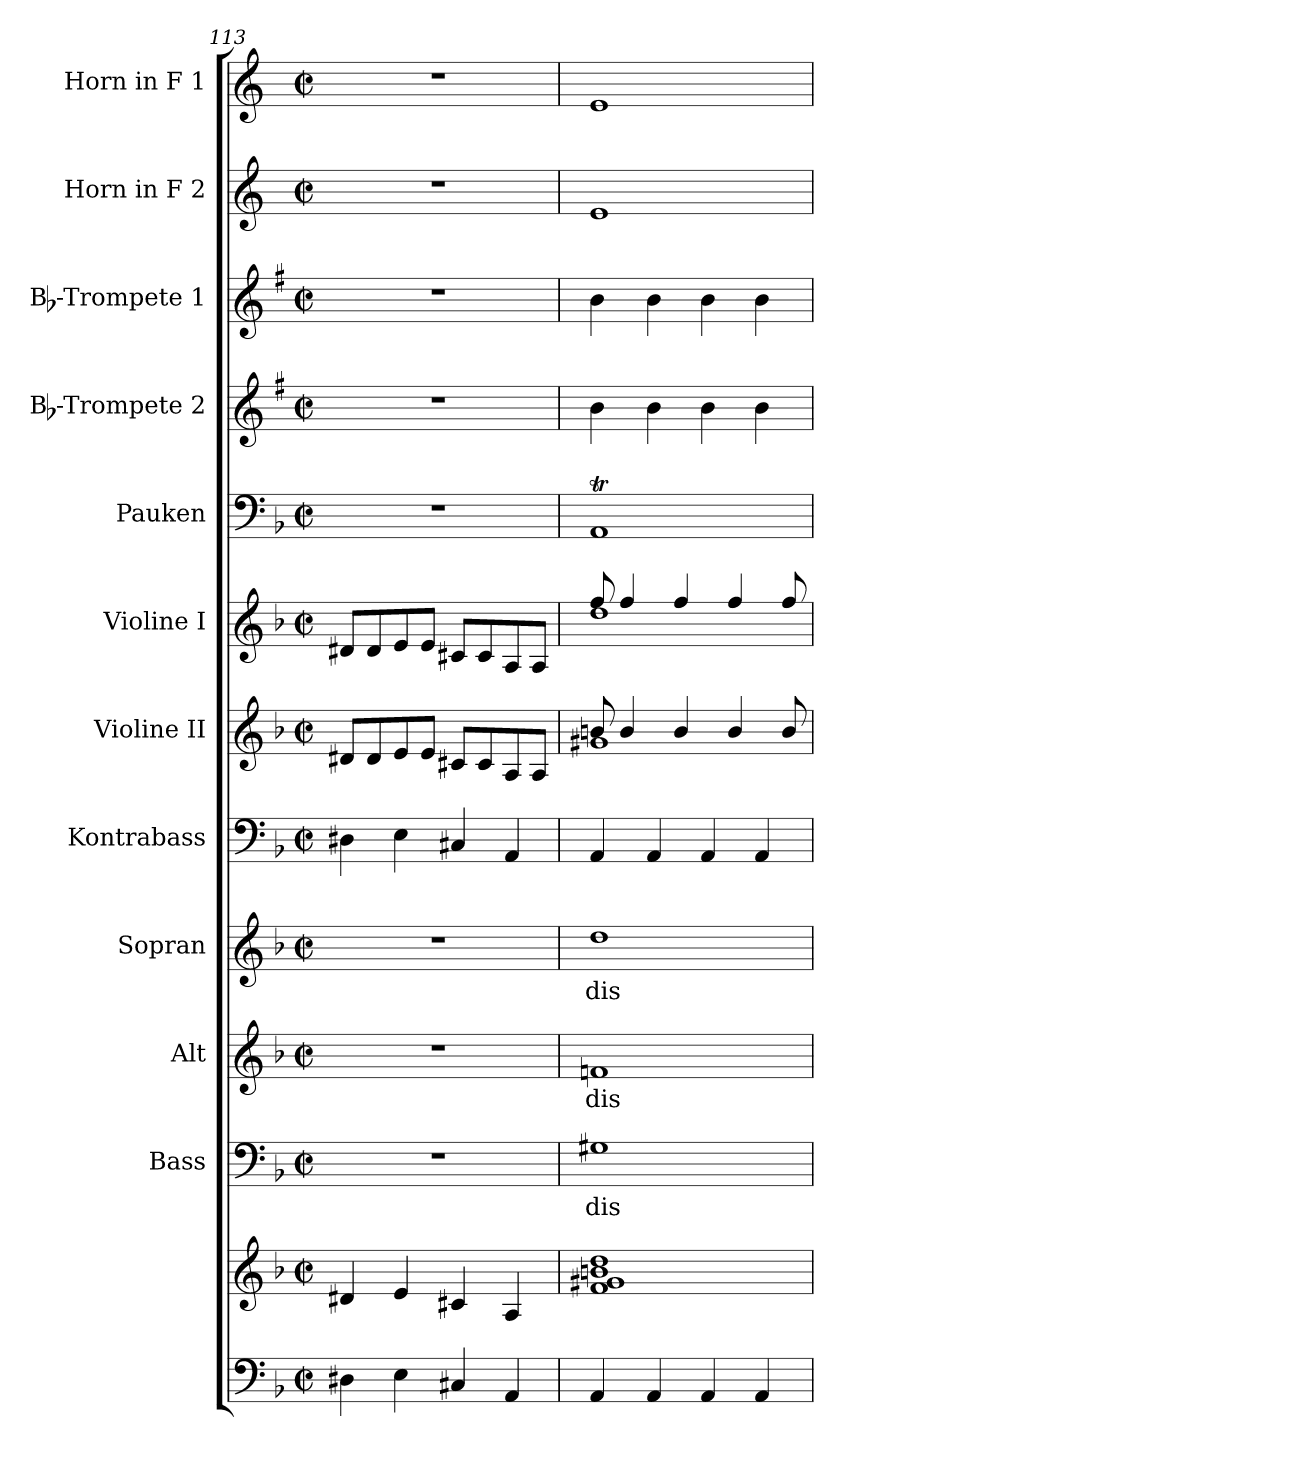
**kern	**kern	**kern	**text	**kern	**text	**kern	**text	**kern	**kern	**kern	**kern	**kern	**kern	**kern	**kern
*part12	*part12	*part11	*part11	*part10	*part10	*part9	*part9	*part8	*part7	*part6	*part5	*part4	*part3	*part2	*part1
*staff13	*staff12	*staff11	*staff11	*staff10	*staff10	*staff9	*staff9	*staff8	*staff7	*staff6	*staff5	*staff4	*staff3	*staff2	*staff1
*	*	*I"Bass	*	*I"Alt	*	*I"Sopran	*	*I"Kontrabass	*I"Violine II	*I"Violine I	*I"Pauken	*I"Bb-Trompete 2	*I"Bb-Trompete 1	*I"Horn in F 2	*I"Horn in F 1
*	*	*I'B.	*	*I'A.	*	*I'S.	*	*I'Kb.	*I'Vl. II	*I'Vl. I	*I'Pk.	*I'Bb Trp. 2	*I'Bb Trp. 1	*	*
*clefF4	*clefG2	*clefF4	*	*clefG2	*	*clefG2	*	*clefF4	*clefG2	*clefG2	*clefF4	*clefG2	*clefG2	*clefG2	*clefG2
*	*	*	*	*	*	*	*	*ITrd7c12	*	*	*	*ITrd1c2	*ITrd1c2	*ITrd4c7	*ITrd4c7
*k[b-]	*k[b-]	*k[b-]	*	*k[b-]	*	*k[b-]	*	*k[b-]	*k[b-]	*k[b-]	*k[b-]	*k[b-]	*k[b-]	*k[b-]	*k[b-]
*F:	*F:	*F:	*	*F:	*	*F:	*	*F:	*F:	*F:	*F:	*F:	*F:	*F:	*F:
*M2/2	*M2/2	*M2/2	*	*M2/2	*	*M2/2	*	*M2/2	*M2/2	*M2/2	*M2/2	*M2/2	*M2/2	*M2/2	*M2/2
*met(c|)	*met(c|)	*met(c|)	*	*met(c|)	*	*met(c|)	*	*met(c|)	*met(c|)	*met(c|)	*met(c|)	*met(c|)	*met(c|)	*met(c|)	*met(c|)
=113	=113	=113	=113	=113	=113	=113	=113	=113	=113	=113	=113	=113	=113	=113	=113
4D#X\	4d#X/	1r	.	1r	.	1r	.	4DD#X\	8d#X/L	8d#X/L	1r	1r	1r	1r	1r
.	.	.	.	.	.	.	.	.	8d#/	8d#/	.	.	.	.	.
4E\	4e/	.	.	.	.	.	.	4EE\	8e/	8e/	.	.	.	.	.
.	.	.	.	.	.	.	.	.	8e/J	8e/J	.	.	.	.	.
4C#X/	4c#X/	.	.	.	.	.	.	4CC#X/	8c#X/L	8c#X/L	.	.	.	.	.
.	.	.	.	.	.	.	.	.	8c#/	8c#/	.	.	.	.	.
4AA/	4A/	.	.	.	.	.	.	4AAA/	8A/	8A/	.	.	.	.	.
.	.	.	.	.	.	.	.	.	8A/J	8A/J	.	.	.	.	.
=114	=114	=114	=114	=114	=114	=114	=114	=114	=114	=114	=114	=114	=114	=114	=114
!	!	!	!LO:LY:b	!	!LO:LY:b	!	!LO:LY:b	!	!	!	!	!	!	!	!
*	*	*	*	*	*	*	*	*	*^	*^	*	*	*	*	*
4AA/	1f 1g#X 1bn 1dd	1G#X	dis-	1fn	dis-	1dd	dis-	4AAA/	8bn/	1g#X	8ff/	1dd	1AAt	4a\	4a\	1A	1A
.	.	.	.	.	.	.	.	.	4b/	.	4ff/	.	.	.	.	.	.
4AA/	.	.	.	.	.	.	.	4AAA/	.	.	.	.	.	4a\	4a\	.	.
.	.	.	.	.	.	.	.	.	4b/	.	4ff/	.	.	.	.	.	.
4AA/	.	.	.	.	.	.	.	4AAA/	.	.	.	.	.	4a\	4a\	.	.
.	.	.	.	.	.	.	.	.	4b/	.	4ff/	.	.	.	.	.	.
4AA/	.	.	.	.	.	.	.	4AAA/	.	.	.	.	.	4a\	4a\	.	.
.	.	.	.	.	.	.	.	.	8b/	.	8ff/	.	.	.	.	.	.
*	*	*	*	*	*	*	*	*	*v	*v	*	*	*	*	*	*	*
*	*	*	*	*	*	*	*	*	*	*v	*v	*	*	*	*	*
=	=	=	=	=	=	=	=	=	=	=	=	=	=	=	=
*-	*-	*-	*-	*-	*-	*-	*-	*-	*-	*-	*-	*-	*-	*-	*-
